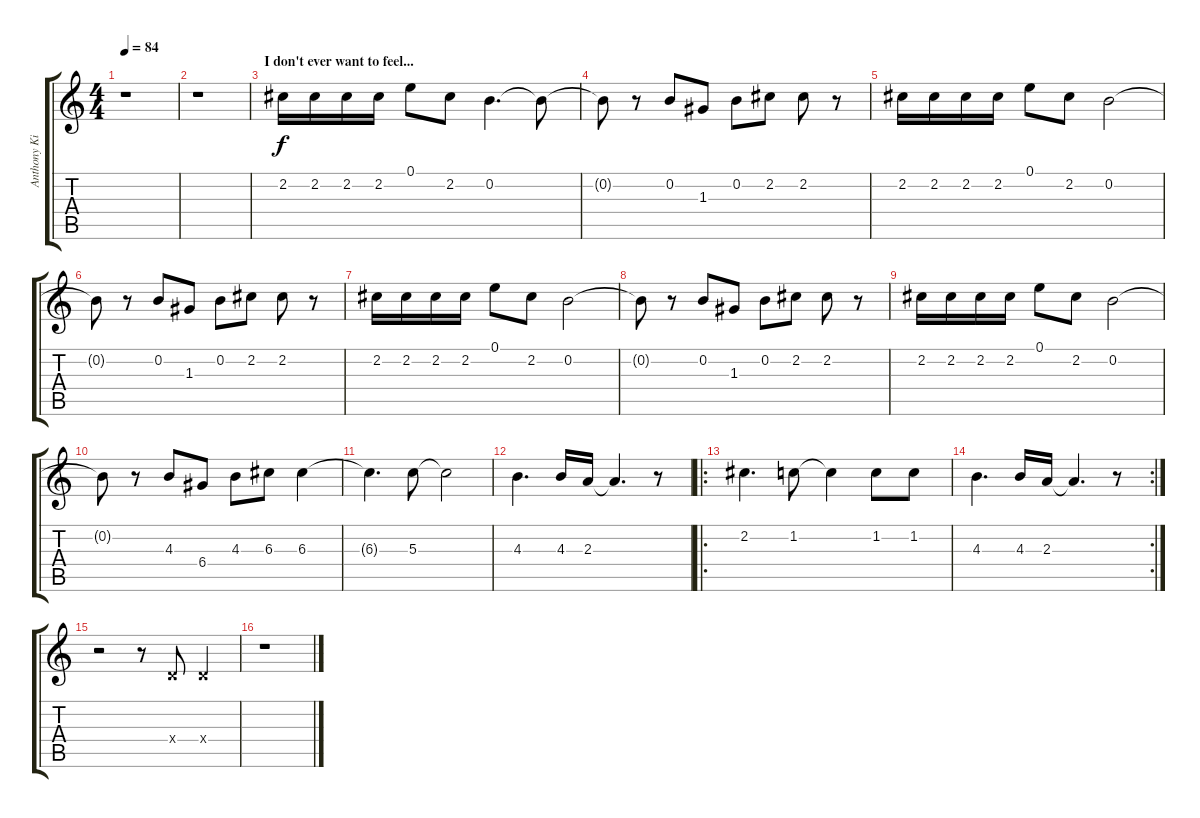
\track ("Anthony Kiedis - Vocals" "Anthony Ki") {instrument contrabass}
\staff {score tabs}
\tuning (E4 B3 G3 D3 A2 E2) {hide}
\ts (4 4)
\tempo 84
\clef g2
\ks c
r.1{dy f} |
r.1 |
\section ("" "I don't ever want to feel...")
2.2.16 2.2.16 2.2.16 2.2.16 0.1.8 2.2.8 0.2.4{d} 0.2{t}.8 |
0.2{t}.8 r.8 0.2.8 1.3.8 0.2.8 2.2.8 2.2.8 r.8 |
2.2.16 2.2.16 2.2.16 2.2.16 0.1.8 2.2.8 0.2.2 |
0.2{t}.8 r.8 0.2.8 1.3.8 0.2.8 2.2.8 2.2.8 r.8 |
2.2.16 2.2.16 2.2.16 2.2.16 0.1.8 2.2.8 0.2.2 |
0.2{t}.8 r.8 0.2.8 1.3.8 0.2.8 2.2.8 2.2.8 r.8 |
2.2.16 2.2.16 2.2.16 2.2.16 0.1.8 2.2.8 0.2.2 |
0.2{t}.8 r.8 4.3.8 6.4.8 4.3.8 6.3.8 6.3.4 |
6.3{t}.4{d} 5.3.8 5.3{t}.2 |
4.3.4{d} 4.3.16 2.3.16 2.3{t}.4{d} r.8 |
\ro
2.2.4{d} 1.2.8 1.2{t}.4 1.2.8 1.2.8 |
\rc 2
4.3.4{d} 4.3.16 2.3.16 2.3{t}.4{d} r.8 |
r.2 r.8 0.4{x}.8 0.4{x}.4 |
r.1
